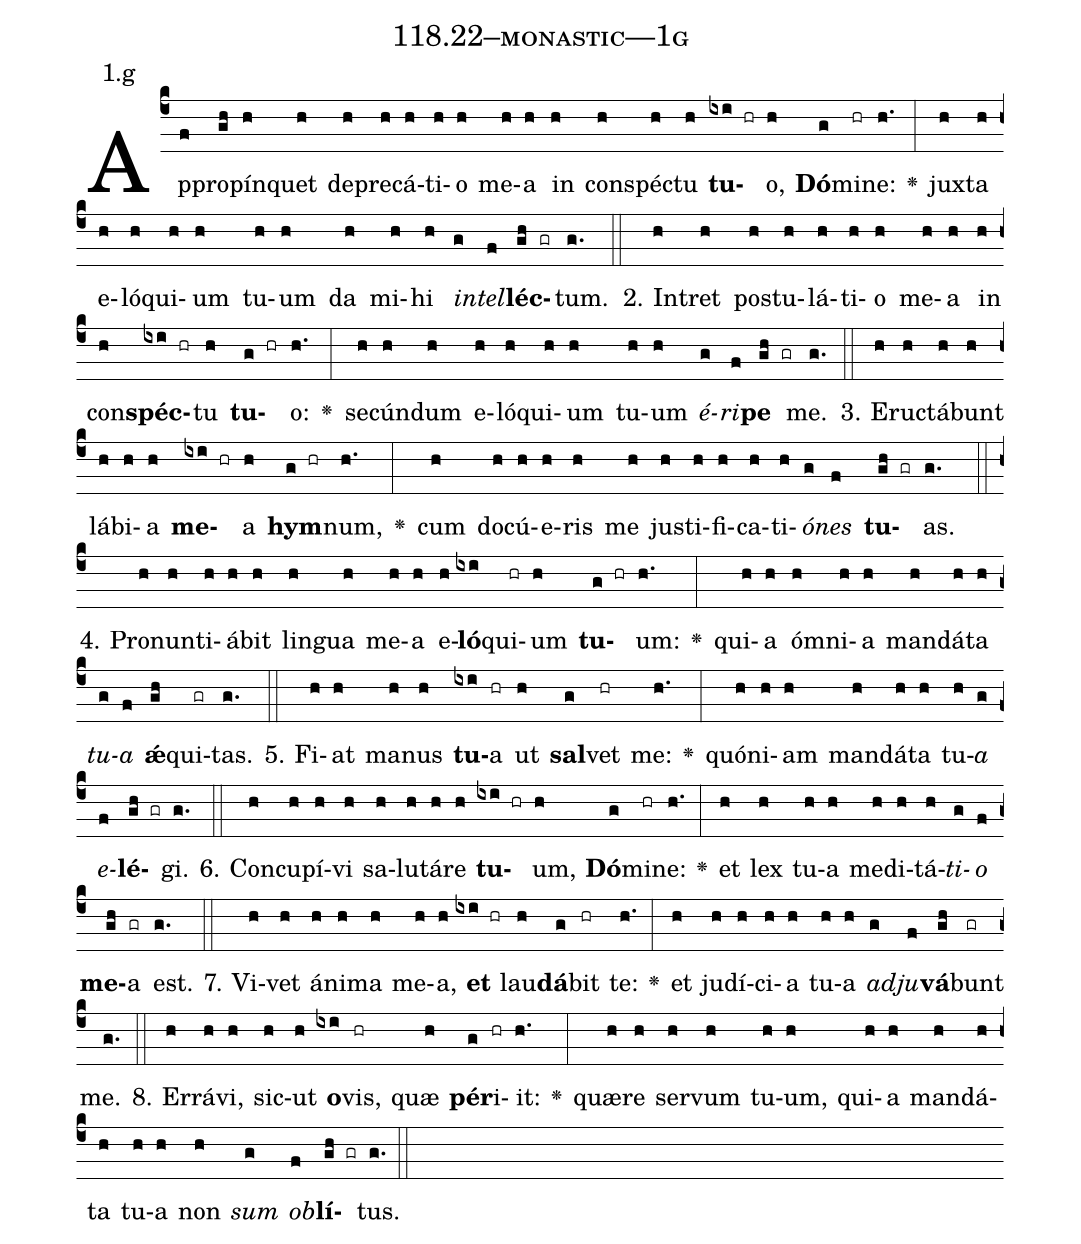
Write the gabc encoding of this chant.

name: 118.22--monastic---1g;
annotation: 1.g;
%%
(c4)Ap(f)pro(gh)pín(h)quet(h) de(h)pre(h)cá(h)ti(h)o(h) me(h)a(h) in(h) con(h)spéc(h)tu(h) <b>tu</b>(ixi hr)o,(h) <b>Dó</b>(g)mi(hr)ne:(h.) <v>\greheightstar</v>(:) jux(h)ta(h) e(h)ló(h)qui(h)um(h) tu(h)um(h) da(h) mi(h)hi(h) <i>in</i>(g)<i>tel</i>(f)<b>léc</b>(gh gr)tum.(g.) (::)
2. In(h)tret(h) pos(h)tu(h)lá(h)ti(h)o(h) me(h)a(h) in(h) con(h)<b>spéc</b>(ixi hr)tu(h) <b>tu</b>(g hr)o:(h.) <v>\greheightstar</v>(:) se(h)cún(h)dum(h) e(h)ló(h)qui(h)um(h) tu(h)um(h) <i>é</i>(g)<i>ri</i>(f)<b>pe</b>(gh gr) me.(g.) (::)
3. E(h)ruc(h)tá(h)bunt(h) lá(h)bi(h)a(h) <b>me</b>(ixi hr)a(h) <b>hym</b>(g hr)num,(h.) <v>\greheightstar</v>(:) cum(h) do(h)cú(h)e(h)ris(h) me(h) jus(h)ti(h)fi(h)ca(h)ti(h)<i>ó</i>(g)<i>nes</i>(f) <b>tu</b>(gh gr)as.(g.) (::)
4. Pro(h)nun(h)ti(h)á(h)bit(h) lin(h)gua(h) me(h)a(h) e(h)<b>ló</b>(ixi)qui(hr)um(h) <b>tu</b>(g hr)um:(h.) <v>\greheightstar</v>(:) qui(h)a(h) óm(h)ni(h)a(h) man(h)dá(h)ta(h) <i>tu</i>(g)<i>a</i>(f) <b>ǽ</b>(gh)qui(gr)tas.(g.) (::)
5. Fi(h)at(h) ma(h)nus(h) <b>tu</b>(ixi)a(hr) ut(h) <b>sal</b>(g)vet(hr) me:(h.) <v>\greheightstar</v>(:) quón(h)i(h)am(h) man(h)dá(h)ta(h) tu(h)<i>a</i>(g) <i>e</i>(f)<b>lé</b>(gh gr)gi.(g.) (::)
6. Con(h)cu(h)pí(h)vi(h) sa(h)lu(h)tá(h)re(h) <b>tu</b>(ixi hr)um,(h) <b>Dó</b>(g)mi(hr)ne:(h.) <v>\greheightstar</v>(:) et(h) lex(h) tu(h)a(h) me(h)di(h)tá(h)<i>ti</i>(g)<i>o</i>(f) <b>me</b>(gh)a(gr) est.(g.) (::)
7. Vi(h)vet(h) á(h)ni(h)ma(h) me(h)a,(h) <b>et</b>(ixi hr) lau(h)<b>dá</b>(g)bit(hr) te:(h.) <v>\greheightstar</v>(:) et(h) ju(h)dí(h)ci(h)a(h) tu(h)a(h) <i>ad</i>(g)<i>ju</i>(f)<b>vá</b>(gh)bunt(gr) me.(g.) (::)
8. Er(h)rá(h)vi,(h) sic(h)ut(h) <b>o</b>(ixi)vis,(hr) quæ(h) <b>pér</b>(g)i(hr)it:(h.) <v>\greheightstar</v>(:) quæ(h)re(h) ser(h)vum(h) tu(h)um,(h) qui(h)a(h) man(h)dá(h)ta(h) tu(h)a(h) non(h) <i>sum</i>(g) <i>ob</i>(f)<b>lí</b>(gh gr)tus.(g.) (::)
